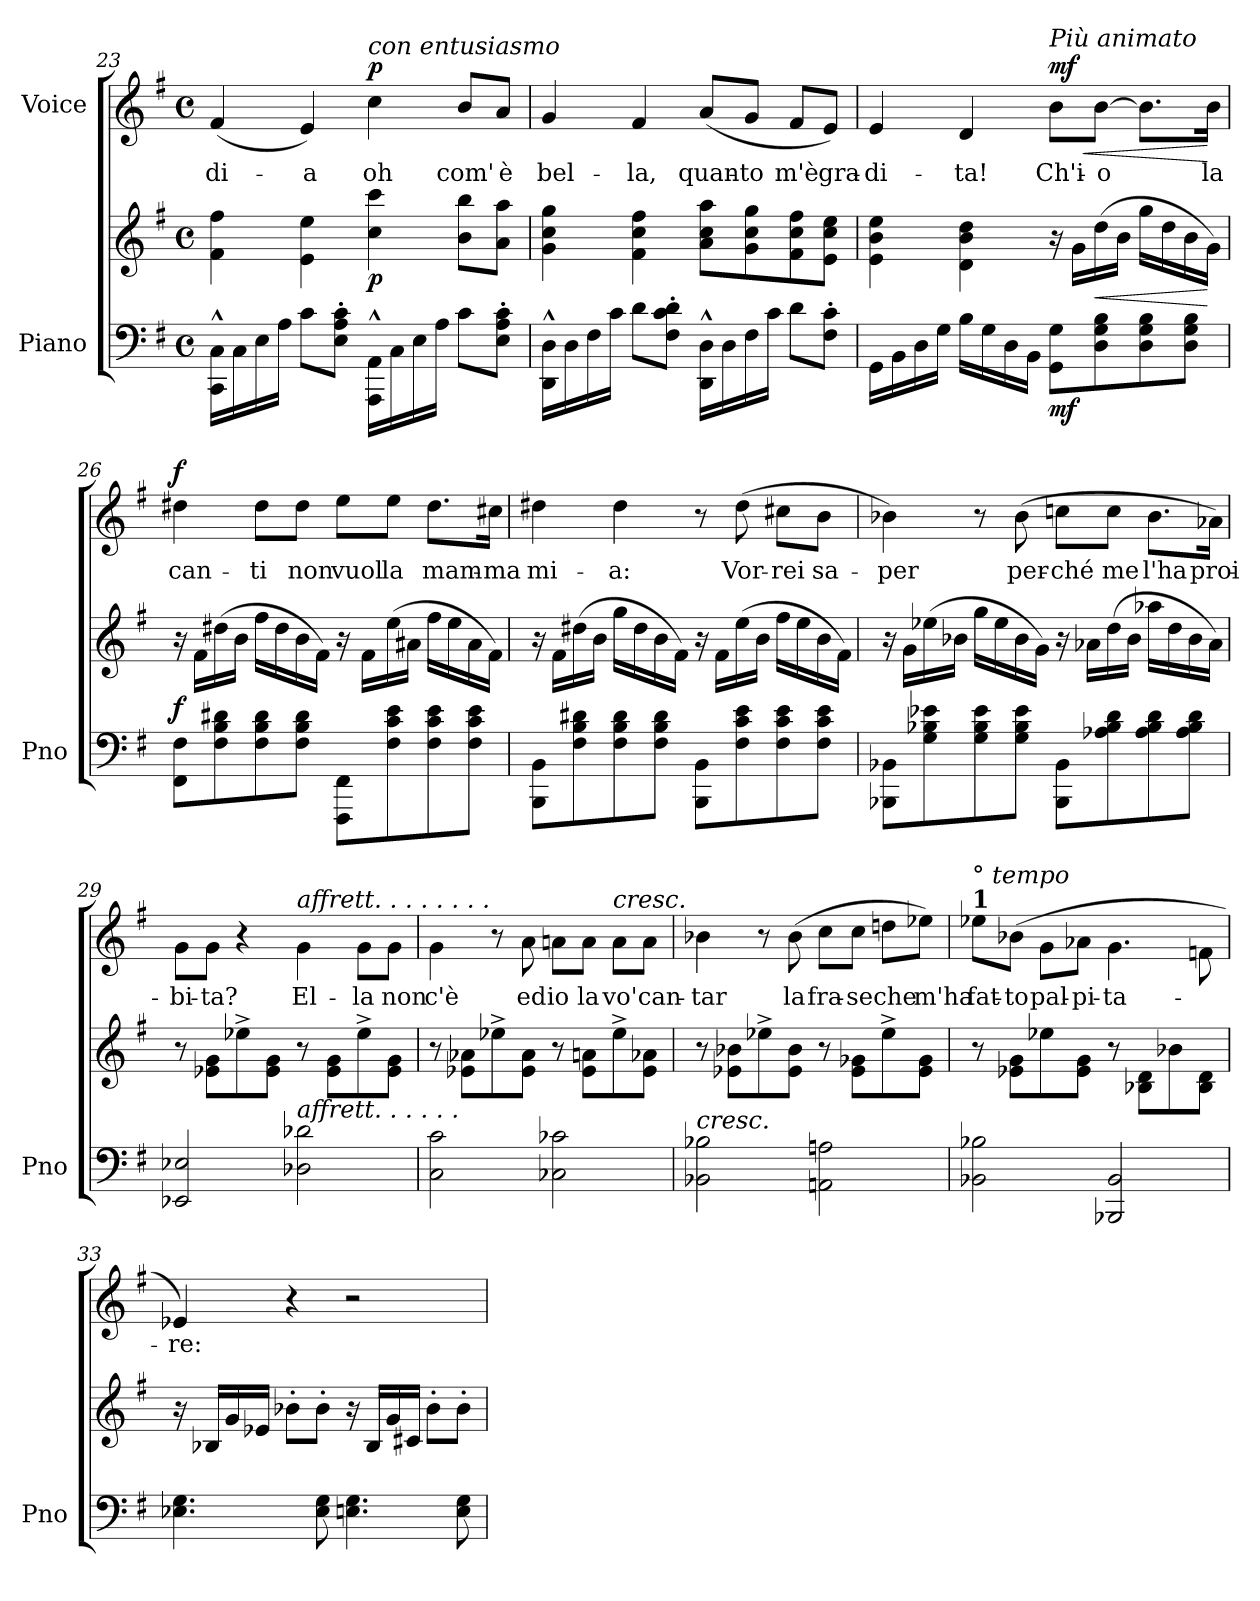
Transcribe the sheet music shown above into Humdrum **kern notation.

**kern	**kern	**dynam	**kern	**text	**dynam
*part2	*part2	*part2	*part1	*part1	*part1
*staff3	*staff2	*staff2/3	*staff1	*staff1	*staff1
*I"Piano	*	*	*I"Voice	*	*
*I'Pno	*	*	*	*	*
*clefF4	*clefG2	*	*clefG2	*	*
*k[f#]	*k[f#]	*	*k[f#]	*	*
*M4/4	*M4/4	*	*M4/4	*	*
*met(c)	*met(c)	*	*met(c)	*	*
=23	=23	=23	=23	=23	=23
!	!	!	!	!LO:LY:b	!
16CC\^^ 16C\^^LL	4f#\ 4ff#\	.	(<4f#/	di-	.
16C\	.	.	.	.	.
16E\	.	.	.	.	.
16A\JJ	.	.	.	.	.
!	!	!	!	!LO:LY:b	!
8c\L	4e\ 4ee\	.	4e/)	a	.
8E\' 8A\' 8c\'J	.	.	.	.	.
!	!	!	!LO:TX:a:i:t=con entusiasmo	!	!
!	!	!LO:DY:b	!	!LO:LY:b	!LO:DY:a
16AAA\^^ 16AA\^^LL	4cc\ 4ccc\	p	4cc\	oh	p
16C\	.	.	.	.	.
16E\	.	.	.	.	.
16A\JJ	.	.	.	.	.
!	!	!	!	!LO:LY:b	!
8c\L	8b\ 8bb\L	.	8b/L	com'	.
!	!	!	!	!LO:LY:b	!
8E\' 8A\' 8c\'J	8a\ 8aa\J	.	8a/J	è	.
!!LO:PB:g=z
=24	=24	=24	=24	=24	=24
!	!	!	!	!LO:LY:b	!
16DD\^^ 16D\^^LL	4g\ 4cc\ 4gg\	.	4g/	bel-	.
16D\	.	.	.	.	.
16F#\	.	.	.	.	.
16c\JJ	.	.	.	.	.
!	!	!	!	!LO:LY:b	!
8d\L	4f#\ 4cc\ 4ff#\	.	4f#/	la,	.
8F#\' 8c\' 8d\'J	.	.	.	.	.
!	!	!	!	!LO:LY:b	!
16DD\^^ 16D\^^LL	8a\ 8cc\ 8aa\L	.	(<8a/L	quan-	.
16D\	.	.	.	.	.
!	!	!	!	!LO:LY:b	!
16F#\	8g\ 8cc\ 8gg\	.	8g/J	to	.
16c\JJ	.	.	.	.	.
!	!	!	!	!LO:LY:b	!
8d\L	8f#\ 8cc\ 8ff#\	.	8f#/L	m'è	.
!	!	!	!	!LO:LY:b	!
8F#\' 8c\'J	8e\ 8cc\ 8ee\J	.	8e/J)	gra-	.
=25	=25	=25	=25	=25	=25
!	!	!	!	!LO:LY:b	!
16GG\LL	4e\ 4b\ 4ee\	.	4e/	di-	.
16BB\	.	.	.	.	.
16D\	.	.	.	.	.
16G\JJ	.	.	.	.	.
!	!	!	!	!LO:LY:b	!
16B\LL	4d\ 4b\ 4dd\	.	4d/	ta!	.
16G\	.	.	.	.	.
16D\	.	.	.	.	.
16BB\JJ	.	.	.	.	.
!	!	!	!LO:TX:a:i:t=Più animato	!	!
!	!	!LO:DY:b=2	!	!LO:LY:b	!LO:HP:b
!	!	!	!	!	!LO:DY:n=1:a
8GG\ 8G\L	16r	mf	8b\L	Ch'i-	< mf
.	16g\LL	.	.	.	.
!	!	!LO:HP:b	!	!LO:LY:b	!
8D\ 8G\ 8B\	(>16dd\	<	[8b\J	o	.
.	16b\JJ	.	.	.	.
8D\ 8G\ 8B\	16gg\LL	.	8.b\L]	.	.
.	16dd\	.	.	.	.
8D\ 8G\ 8B\J	16b\	.	.	.	.
!	!	!	!	!LO:LY:b	!
.	16g\JJ)	[	16b\Jk	la	[
=26	=26	=26	=26	=26	=26
!	!	!LO:DY:b	!	!LO:LY:b	!LO:DY:a
8FF#\ 8F#\L	16r	f	4dd#X\	can-	f
.	16f#\LL	.	.	.	.
8F#\ 8B\ 8d#X\	(>16dd#X\	.	.	.	.
.	16b\JJ	.	.	.	.
!	!	!	!	!LO:LY:b	!
8F#\ 8B\ 8d#\	16ff#\LL	.	8dd#\L	ti	.
.	16dd#\	.	.	.	.
!	!	!	!	!LO:LY:b	!
8F#\ 8B\ 8d#\J	16b\	.	8dd#\J	non	.
.	16f#\JJ)	.	.	.	.
!	!	!	!	!LO:LY:b	!
8FFF#\ 8FF#\L	16r	.	8ee\L	vuol	.
.	16f#\LL	.	.	.	.
!	!	!	!	!LO:LY:b	!
8F#\ 8c\ 8e\	(>16ee\	.	8ee\J	la	.
.	16a#X\JJ	.	.	.	.
!	!	!	!	!LO:LY:b	!
8F#\ 8c\ 8e\	16ff#\LL	.	8.dd#\L	mam-	.
.	16ee\	.	.	.	.
8F#\ 8c\ 8e\J	16a#\	.	.	.	.
!	!	!	!	!LO:LY:b	!
.	16f#\JJ)	.	16cc#X\Jk	ma	.
!!LO:LB:g=z
=27	=27	=27	=27	=27	=27
!	!	!	!	!LO:LY:b	!
8BBB\ 8BB\L	16r	.	4dd#X\	mi-	.
.	16f#\LL	.	.	.	.
8F#\ 8B\ 8d#X\	(>16dd#X\	.	.	.	.
.	16b\JJ	.	.	.	.
!	!	!	!	!LO:LY:b	!
8F#\ 8B\ 8d#\	16gg\LL	.	4dd#\	a:	.
.	16dd#\	.	.	.	.
8F#\ 8B\ 8d#\J	16b\	.	.	.	.
.	16f#\JJ)	.	.	.	.
8BBB\ 8BB\L	16r	.	8r	.	.
.	16f#\LL	.	.	.	.
!	!	!	!	!LO:LY:b	!
8F#\ 8c\ 8e\	(>16ee\	.	(>8dd#\	Vor-	.
.	16b\JJ	.	.	.	.
!	!	!	!	!LO:LY:b	!
8F#\ 8c\ 8e\	16ff#\LL	.	8cc#X\L	rei	.
.	16ee\	.	.	.	.
!	!	!	!	!LO:LY:b	!
8F#\ 8c\ 8e\J	16b\	.	8b\J	sa-	.
.	16f#\JJ)	.	.	.	.
=28	=28	=28	=28	=28	=28
!	!	!	!	!LO:LY:b	!
8BBB-X\ 8BB-X\L	16r	.	4b-X\)	per	.
.	16g\LL	.	.	.	.
8G\ 8B-X\ 8e-X\	(>16ee-X\	.	.	.	.
.	16b-X\JJ	.	.	.	.
8G\ 8B-\ 8e-\	16gg\LL	.	8r	.	.
.	16ee-\	.	.	.	.
!	!	!	!	!LO:LY:b	!
8G\ 8B-\ 8e-\J	16b-\	.	(>8b-\	per-	.
.	16g\JJ)	.	.	.	.
!	!	!	!	!LO:LY:b	!
8BBB-\ 8BB-\L	16r	.	8ccn\L	ché	.
.	16a-X\LL	.	.	.	.
!	!	!	!	!LO:LY:b	!
8A-X\ 8B-\ 8d\	(>16dd\	.	8cc\J	me	.
.	16b-\JJ	.	.	.	.
!	!	!	!	!LO:LY:b	!
8A-\ 8B-\ 8d\	16aa-X\LL	.	8.b-\L	l'ha	.
.	16dd\	.	.	.	.
8A-\ 8B-\ 8d\J	16b-\	.	.	.	.
!	!	!	!	!LO:LY:b	!
.	16a-\JJ)	.	16a-X\Jk)	proi-	.
=29	=29	=29	=29	=29	=29
!	!	!	!	!LO:LY:b	!
2EE-X/ 2E-X/	8r	.	8g\L	bi-	.
!	!	!	!	!LO:LY:b	!
.	8e-X\ 8g\L	.	8g\J	ta?	.
.	8ee-X^\	.	4r	.	.
.	8e-\ 8g\J	.	.	.	.
!	!	!	!LO:TX:a:i:t=affrett.   .   .   .   .   .   .   .	!	!
!LO:TX:a:i:t=affrett.   .   .   .   .   .	!	!	!	!	!
!	!	!	!	!LO:LY:b	!
2D-X\ 2d-X\	8r	.	4g\	El-	.
.	8e-\ 8g\L	.	.	.	.
!	!	!	!	!LO:LY:b	!
.	8ee-^\	.	8g\L	la	.
!	!	!	!	!LO:LY:b	!
.	8e-\ 8g\J	.	8g\J	non	.
!!LO:LB:g=z
=30	=30	=30	=30	=30	=30
!	!	!	!	!LO:LY:b	!
2C\ 2c\	8r	.	4g\	c'è	.
.	8e-X\ 8a-X\L	.	.	.	.
.	8ee-X^\	.	8r	.	.
!	!	!	!	!LO:LY:b	!
.	8e-\ 8a-\J	.	8a\	ed	.
!	!	!	!	!LO:LY:b	!
2C-X\ 2c-X\	8r	.	8an\L	io	.
!	!	!	!	!LO:LY:b	!
.	8e-\ 8an\L	.	8a\J	la	.
!	!	!	!LO:TX:a:i:t=cresc.	!	!
!	!	!	!	!LO:LY:b	!
.	8ee-^\	.	8a\L	vo'	.
!	!	!	!	!LO:LY:b	!
.	8e-\ 8a-X\J	.	8a\J	can-	.
=31	=31	=31	=31	=31	=31
!LO:TX:a:i:t=cresc.	!	!	!	!	!
!	!	!	!	!LO:LY:b	!
2BB-X\ 2B-X\	8r	.	4b-X\	tar	.
.	8e-X\ 8b-X\L	.	.	.	.
.	8ee-X^\	.	8r	.	.
!	!	!	!	!LO:LY:b	!
.	8e-\ 8b-\J	.	(>8b-\	la	.
!	!	!	!	!LO:LY:b	!
2AAn\ 2An\	8r	.	8cc\L	fra-	.
!	!	!	!	!LO:LY:b	!
.	8e-\ 8g-X\L	.	8cc\J	se	.
!	!	!	!	!LO:LY:b	!
.	8ee-^\	.	8ddn\L	che	.
!	!	!	!	!LO:LY:b	!
.	8e-\ 8g-\J	.	8ee-X\J)	m'ha	.
=32	=32	=32	=32	=32	=32
!	!	!	!LO:TX:a:B:t=1	!	!
!	!	!	!LO:TX:a:i:t=°  tempo	!	!
!	!	!	!	!LO:LY:b	!
2BB-X\ 2B-X\	8r	.	8ee-X\L	fat-	.
!	!	!	!	!LO:LY:b	!
.	8e-X\ 8g\L	.	(>8b-X\J	to	.
!	!	!	!	!LO:LY:b	!
.	8ee-X\	.	8g\L	pal-	.
!	!	!	!	!LO:LY:b	!
.	8e-\ 8g\J	.	8a-X\J	pi-	.
!	!	!	!	!LO:LY:b	!
2BBB-X/ 2BB-/	8r	.	4.g\	ta-	.
.	8B-X\ 8d\L	.	.	.	.
.	8b-X\	.	.	.	.
.	8B-\ 8d\J	.	8fn\	.	.
!!LO:PB:g=z
=33	=33	=33	=33	=33	=33
!	!	!	!	!LO:LY:b	!
4.E-X\ 4.G\	16r	.	4e-X/)	re:	.
.	16B-X/LL	.	.	.	.
.	16g/	.	.	.	.
.	16e-X/JJ	.	.	.	.
.	8b-X'\L	.	4r	.	.
8E-\ 8G\	8b-'\J	.	.	.	.
4.En\ 4.G\	16r	.	2r	.	.
.	16B-/LL	.	.	.	.
.	16g/	.	.	.	.
.	16c#X/JJ	.	.	.	.
.	8b-'\L	.	.	.	.
8E\ 8G\	8b-'\J	.	.	.	.
=	=	=	=	=	=
*-	*-	*-	*-	*-	*-
